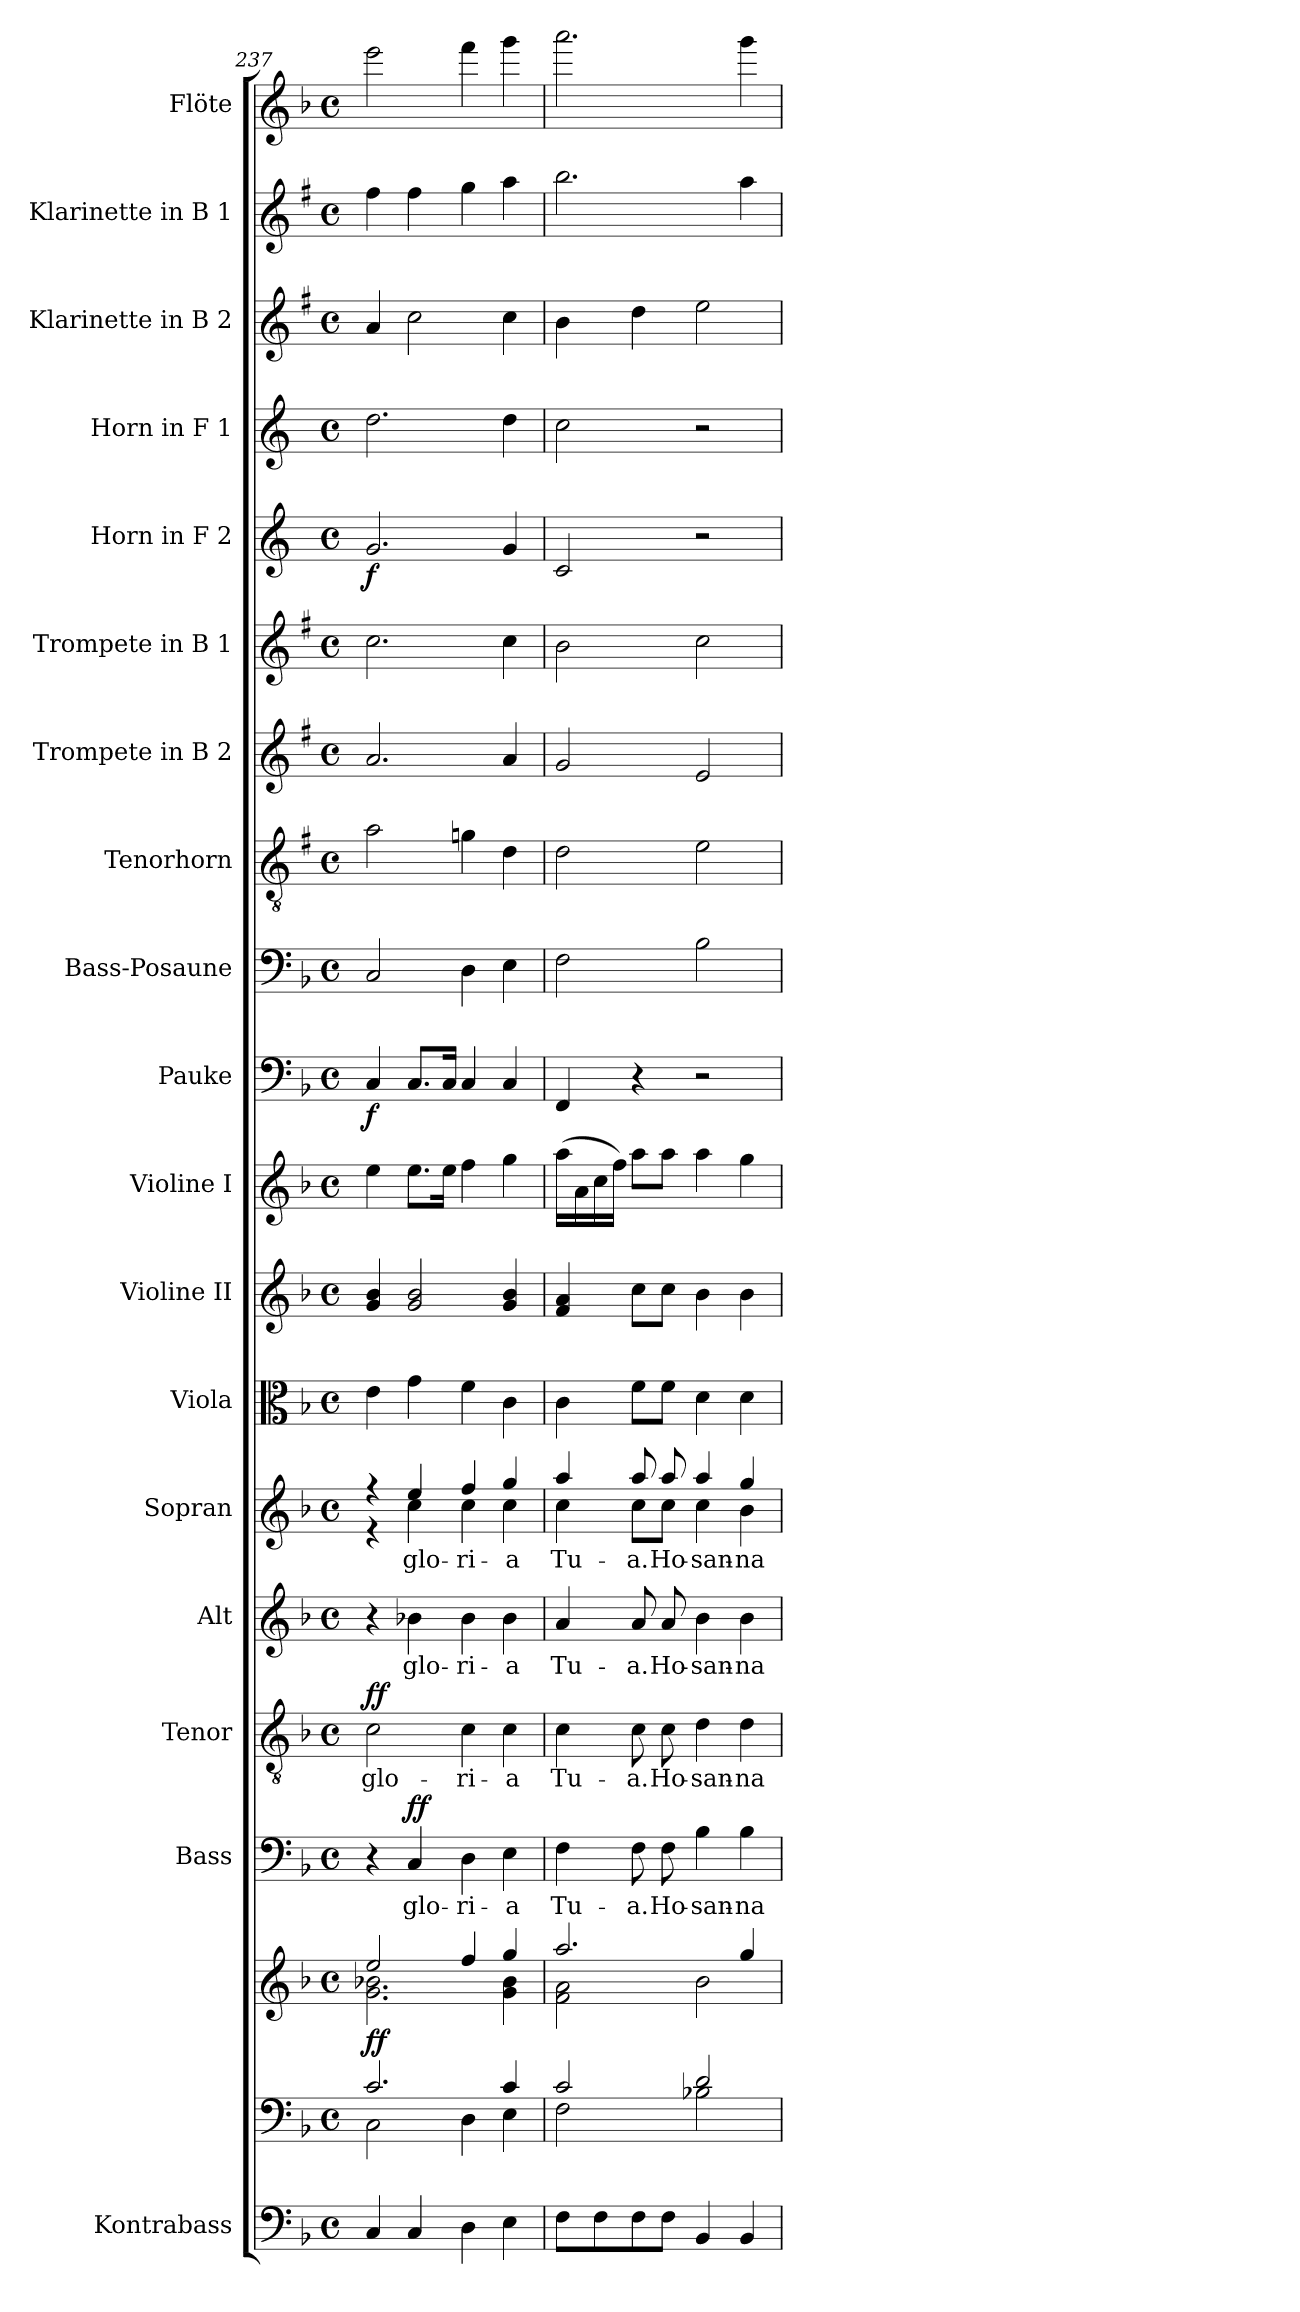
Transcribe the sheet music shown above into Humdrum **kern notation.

**kern	**kern	**kern	**dynam	**kern	**text	**dynam	**kern	**text	**dynam	**kern	**text	**kern	**text	**kern	**kern	**kern	**kern	**dynam	**kern	**kern	**kern	**kern	**kern	**dynam	**kern	**kern	**kern	**kern
*part19	*part18	*part18	*part18	*part17	*part17	*part17	*part16	*part16	*part16	*part15	*part15	*part14	*part14	*part13	*part12	*part11	*part10	*part10	*part9	*part8	*part7	*part6	*part5	*part5	*part4	*part3	*part2	*part1
*staff20	*staff19	*staff18	*staff18/19	*staff17	*staff17	*staff17	*staff16	*staff16	*staff16	*staff15	*staff15	*staff14	*staff14	*staff13	*staff12	*staff11	*staff10	*staff10	*staff9	*staff8	*staff7	*staff6	*staff5	*staff5	*staff4	*staff3	*staff2	*staff1
*I"Kontrabass	*	*	*	*I"Bass	*	*	*I"Tenor	*	*	*I"Alt	*	*I"Sopran	*	*I"Viola	*I"Violine II	*I"Violine I	*I"Pauke	*	*I"Bass-Posaune	*I"Tenorhorn	*I"Trompete in B 2	*I"Trompete in B 1	*I"Horn in F 2	*	*I"Horn in F 1	*I"Klarinette in B 2	*I"Klarinette in B 1	*I"Flöte
*I'Kb.	*	*	*	*I'B	*	*	*I'T	*	*	*I'A	*	*I'S	*	*I'Vla.	*I'Vl. II	*I'Vl. I	*I'Pk.	*	*I'B. Pos.	*I'T	*	*	*I'Hrn. 2	*	*I'Hrn. 1	*	*	*I'Fl.
*clefF4	*clefF4	*clefG2	*	*clefF4	*	*	*clefGv2	*	*	*clefG2	*	*clefG2	*	*clefC3	*clefG2	*clefG2	*clefF4	*	*clefF4	*clefGv2	*clefG2	*clefG2	*clefG2	*	*clefG2	*clefG2	*clefG2	*clefG2
*ITrd7c12	*	*	*	*	*	*	*	*	*	*	*	*	*	*	*	*	*	*	*	*ITrd1c2	*ITrd1c2	*ITrd1c2	*ITrd4c7	*	*ITrd4c7	*ITrd1c2	*ITrd1c2	*
*k[b-]	*k[b-]	*k[b-]	*	*k[b-]	*	*	*k[b-]	*	*	*k[b-]	*	*k[b-]	*	*k[b-]	*k[b-]	*k[b-]	*k[b-]	*	*k[b-]	*k[b-]	*k[b-]	*k[b-]	*k[b-]	*	*k[b-]	*k[b-]	*k[b-]	*k[b-]
*F:	*F:	*F:	*	*F:	*	*	*F:	*	*	*F:	*	*F:	*	*F:	*F:	*F:	*F:	*	*F:	*F:	*F:	*F:	*F:	*	*F:	*F:	*F:	*F:
*M4/4	*M4/4	*M4/4	*	*M4/4	*	*	*M4/4	*	*	*M4/4	*	*M4/4	*	*M4/4	*M4/4	*M4/4	*M4/4	*	*M4/4	*M4/4	*M4/4	*M4/4	*M4/4	*	*M4/4	*M4/4	*M4/4	*M4/4
*met(c)	*met(c)	*met(c)	*	*met(c)	*	*	*met(c)	*	*	*met(c)	*	*met(c)	*	*met(c)	*met(c)	*met(c)	*met(c)	*	*met(c)	*met(c)	*met(c)	*met(c)	*met(c)	*	*met(c)	*met(c)	*met(c)	*met(c)
=237	=237	=237	=237	=237	=237	=237	=237	=237	=237	=237	=237	=237	=237	=237	=237	=237	=237	=237	=237	=237	=237	=237	=237	=237	=237	=237	=237	=237
*	*^	*^	*	*	*	*	*	*	*	*	*	*	*	*	*	*	*	*	*	*	*	*	*	*	*	*	*	*
!	!	!	!	!	!LO:DY:b	!	!	!	!	!LO:LY:b	!LO:DY:a	!	!	!	!	!	!	!	!	!LO:DY:b	!	!	!	!	!	!LO:DY:b	!	!	!	!
*	*	*	*	*	*	*	*	*	*	*	*	*	*	*^	*	*	*	*	*	*	*	*	*	*	*	*	*	*	*	*
4CC/	2.c/	2C\	2ee/	2.g\ 2.b-X\	ff	4r	.	.	2c\	glo-	ff	4r	.	4r	4r	.	4e\	4g/ 4b-/	4ee\	4C/	f	2C/	2g\	2.g/	2.b-\	2.c/	f	2.g\	4g/	4ee\	2eee\
!	!	!	!	!	!	!	!LO:LY:b	!LO:DY:a	!	!	!	!	!LO:LY:b	!	!	!LO:LY:b	!	!	!	!	!	!	!	!	!	!	!	!	!	!	!
4CC/	.	.	.	.	.	4C/	glo-	ff	.	.	.	4b-X\	glo-	4ee/	4cc\	glo-	4g\	2g/ 2b-/	8.ee\L	8.C/L	.	.	.	.	.	.	.	.	2b-\	4ee\	.
.	.	.	.	.	.	.	.	.	.	.	.	.	.	.	.	.	.	.	16ee\Jk	16C/Jk	.	.	.	.	.	.	.	.	.	.	.
!	!	!	!	!	!	!	!LO:LY:b	!	!	!LO:LY:b	!	!	!LO:LY:b	!	!	!LO:LY:b	!	!	!	!	!	!	!	!	!	!	!	!	!	!	!
4DD\	.	4D\	4ff/	.	.	4D\	-ri-	.	4c\	-ri-	.	4b-\	-ri-	4ff/	4cc\	-ri-	4f\	.	4ff\	4C/	.	4D\	4fn\	.	.	.	.	.	.	4ff\	4fff\
!	!	!	!	!	!	!	!LO:LY:b	!	!	!LO:LY:b	!	!	!LO:LY:b	!	!	!LO:LY:b	!	!	!	!	!	!	!	!	!	!	!	!	!	!	!
4EE\	4c/	4E\	4gg/	4g\ 4b-\	.	4E\	-a	.	4c\	-a	.	4b-\	-a	4gg/	4cc\	-a	4c\	4g/ 4b-/	4gg\	4C/	.	4E\	4c\	4g/	4b-\	4c/	.	4g\	4b-\	4gg\	4ggg\
=238	=238	=238	=238	=238	=238	=238	=238	=238	=238	=238	=238	=238	=238	=238	=238	=238	=238	=238	=238	=238	=238	=238	=238	=238	=238	=238	=238	=238	=238	=238	=238
!	!	!	!	!	!	!	!LO:LY:b	!	!	!LO:LY:b	!	!	!LO:LY:b	!	!	!LO:LY:b	!	!	!	!	!	!	!	!	!	!	!	!	!	!	!
8FF\L	2c/	2F\	2.aa/	2f\ 2a\	.	4F\	Tu-	.	4c\	Tu-	.	4a/	Tu-	4aa/	4cc\	Tu-	4c\	4f/ 4a/	(>16aa\LL	4FF/	.	2F\	2c\	2f/	2a\	2F/	.	2f\	4a\	2.aa\	2.aaa\
.	.	.	.	.	.	.	.	.	.	.	.	.	.	.	.	.	.	.	16a\	.	.	.	.	.	.	.	.	.	.	.	.
8FF\	.	.	.	.	.	.	.	.	.	.	.	.	.	.	.	.	.	.	16cc\	.	.	.	.	.	.	.	.	.	.	.	.
.	.	.	.	.	.	.	.	.	.	.	.	.	.	.	.	.	.	.	16ff\JJ)	.	.	.	.	.	.	.	.	.	.	.	.
!	!	!	!	!	!	!	!LO:LY:b	!	!	!LO:LY:b	!	!	!LO:LY:b	!	!	!LO:LY:b	!	!	!	!	!	!	!	!	!	!	!	!	!	!	!
8FF\	.	.	.	.	.	8F\	-a.	.	8c\	-a.	.	8a/	-a.	8aa/	8cc\L	-a.	8f\L	8cc\L	8aa\L	4r	.	.	.	.	.	.	.	.	4cc\	.	.
!	!	!	!	!	!	!	!LO:LY:b	!	!	!LO:LY:b	!	!	!LO:LY:b	!	!	!LO:LY:b	!	!	!	!	!	!	!	!	!	!	!	!	!	!	!
8FF\J	.	.	.	.	.	8F\	Ho-	.	8c\	Ho-	.	8a/	Ho-	8aa/	8cc\J	Ho-	8f\J	8cc\J	8aa\J	.	.	.	.	.	.	.	.	.	.	.	.
!	!	!	!	!	!	!	!LO:LY:b	!	!	!LO:LY:b	!	!	!LO:LY:b	!	!	!LO:LY:b	!	!	!	!	!	!	!	!	!	!	!	!	!	!	!
4BBB-/	2d/	2B-X\	.	2b-\	.	4B-\	-san-	.	4d\	-san-	.	4b-\	-san-	4aa/	4cc\	-san-	4d\	4b-\	4aa\	2r	.	2B-\	2d\	2d/	2b-\	2r	.	2r	2dd\	.	.
!	!	!	!	!	!	!	!LO:LY:b	!	!	!LO:LY:b	!	!	!LO:LY:b	!	!	!LO:LY:b	!	!	!	!	!	!	!	!	!	!	!	!	!	!	!
4BBB-/	.	.	4gg/	.	.	4B-\	-na	.	4d\	-na	.	4b-\	-na	4gg/	4b-\	-na	4d\	4b-\	4gg\	.	.	.	.	.	.	.	.	.	.	4gg\	4ggg\
*	*v	*v	*	*	*	*	*	*	*	*	*	*	*	*v	*v	*	*	*	*	*	*	*	*	*	*	*	*	*	*	*	*
*	*	*v	*v	*	*	*	*	*	*	*	*	*	*	*	*	*	*	*	*	*	*	*	*	*	*	*	*	*	*
=	=	=	=	=	=	=	=	=	=	=	=	=	=	=	=	=	=	=	=	=	=	=	=	=	=	=	=	=
*-	*-	*-	*-	*-	*-	*-	*-	*-	*-	*-	*-	*-	*-	*-	*-	*-	*-	*-	*-	*-	*-	*-	*-	*-	*-	*-	*-	*-
